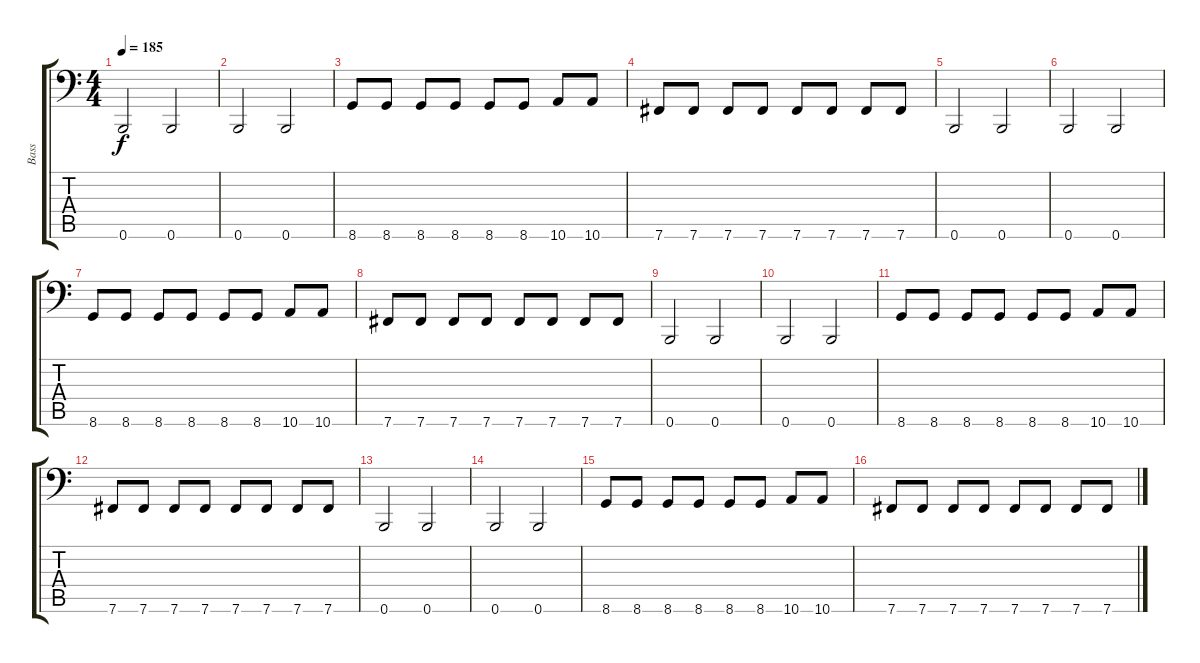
\track ("Bass" "Bass") {instrument electricbasspick}
\staff {score tabs}
\tuning (Db3 Ab2 E2 B1 Gb1 B0) {hide}
\ts (4 4)
\tempo 185
\clef f4
\ks c
0.6.2{dy f} 0.6.2 |
0.6.2 0.6.2 |
8.6.8 8.6.8 8.6.8 8.6.8 8.6.8 8.6.8 10.6.8 10.6.8 |
7.6.8 7.6.8 7.6.8 7.6.8 7.6.8 7.6.8 7.6.8 7.6.8 |
0.6.2 0.6.2 |
0.6.2 0.6.2 |
8.6.8 8.6.8 8.6.8 8.6.8 8.6.8 8.6.8 10.6.8 10.6.8 |
7.6.8 7.6.8 7.6.8 7.6.8 7.6.8 7.6.8 7.6.8 7.6.8 |
0.6.2 0.6.2 |
0.6.2 0.6.2 |
8.6.8 8.6.8 8.6.8 8.6.8 8.6.8 8.6.8 10.6.8 10.6.8 |
7.6.8 7.6.8 7.6.8 7.6.8 7.6.8 7.6.8 7.6.8 7.6.8 |
0.6.2 0.6.2 |
0.6.2 0.6.2 |
8.6.8 8.6.8 8.6.8 8.6.8 8.6.8 8.6.8 10.6.8 10.6.8 |
7.6.8 7.6.8 7.6.8 7.6.8 7.6.8 7.6.8 7.6.8 7.6.8
